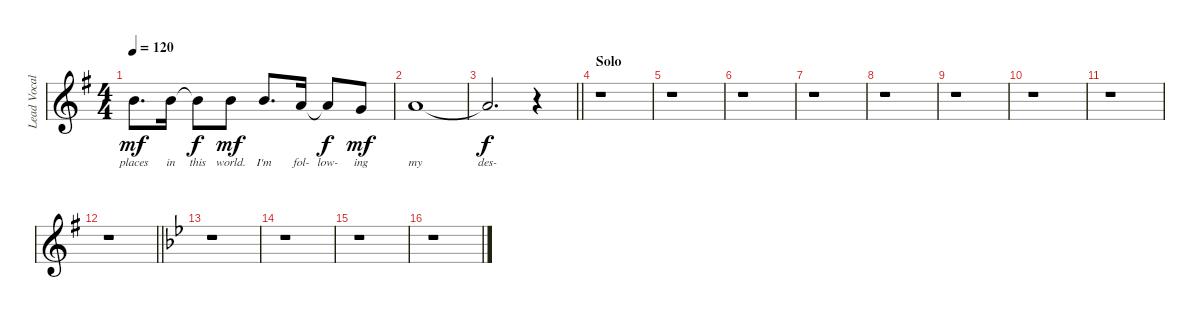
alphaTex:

\track ("Lead Vocals" "Lead Vocal") {instrument lead1square}
\staff {score}
\tuning (E4 B3 G3 D3 A2 E2) {hide}
\ts (4 4)
\tempo 120
\clef g2
\ks eminor
12.2.8{d lyrics (0 "places") lyrics (1 "") lyrics (2 "") lyrics (3 "") lyrics (4 "") dy mf} 12.2.16{lyrics (0 "in") lyrics (1 "") lyrics (2 "") lyrics (3 "") lyrics (4 "")} 12.2{t}.8{lyrics (0 "this") lyrics (1 "") lyrics (2 "") lyrics (3 "") lyrics (4 "") dy f} 12.2.8{lyrics (0 "world.") lyrics (1 "") lyrics (2 "") lyrics (3 "") lyrics (4 "") dy mf} 12.2.8{d lyrics (0 "I'm") lyrics (1 "") lyrics (2 "") lyrics (3 "") lyrics (4 "")} 10.2.16{lyrics (0 "fol-") lyrics (1 "") lyrics (2 "") lyrics (3 "") lyrics (4 "")} 10.2{t}.8{lyrics (0 "low-") lyrics (1 "") lyrics (2 "") lyrics (3 "") lyrics (4 "") dy f} 12.3.8{lyrics (0 "ing") lyrics (1 "") lyrics (2 "") lyrics (3 "") lyrics (4 "") dy mf} |
10.2.1{lyrics (0 "my") lyrics (1 "") lyrics (2 "") lyrics (3 "") lyrics (4 "")} |
\barLineRight lightlight
10.2{t}.2{d lyrics (0 "des-") lyrics (1 "") lyrics (2 "") lyrics (3 "") lyrics (4 "") dy f} r.4 |
\section ("" "Solo")
r.1 |
r.1 |
r.1 |
r.1 |
r.1 |
r.1 |
r.1 |
r.1 |
\barLineRight lightlight
r.1 |
\section ("" "")
\ks gminor
r.1 |
r.1 |
r.1 |
r.1
